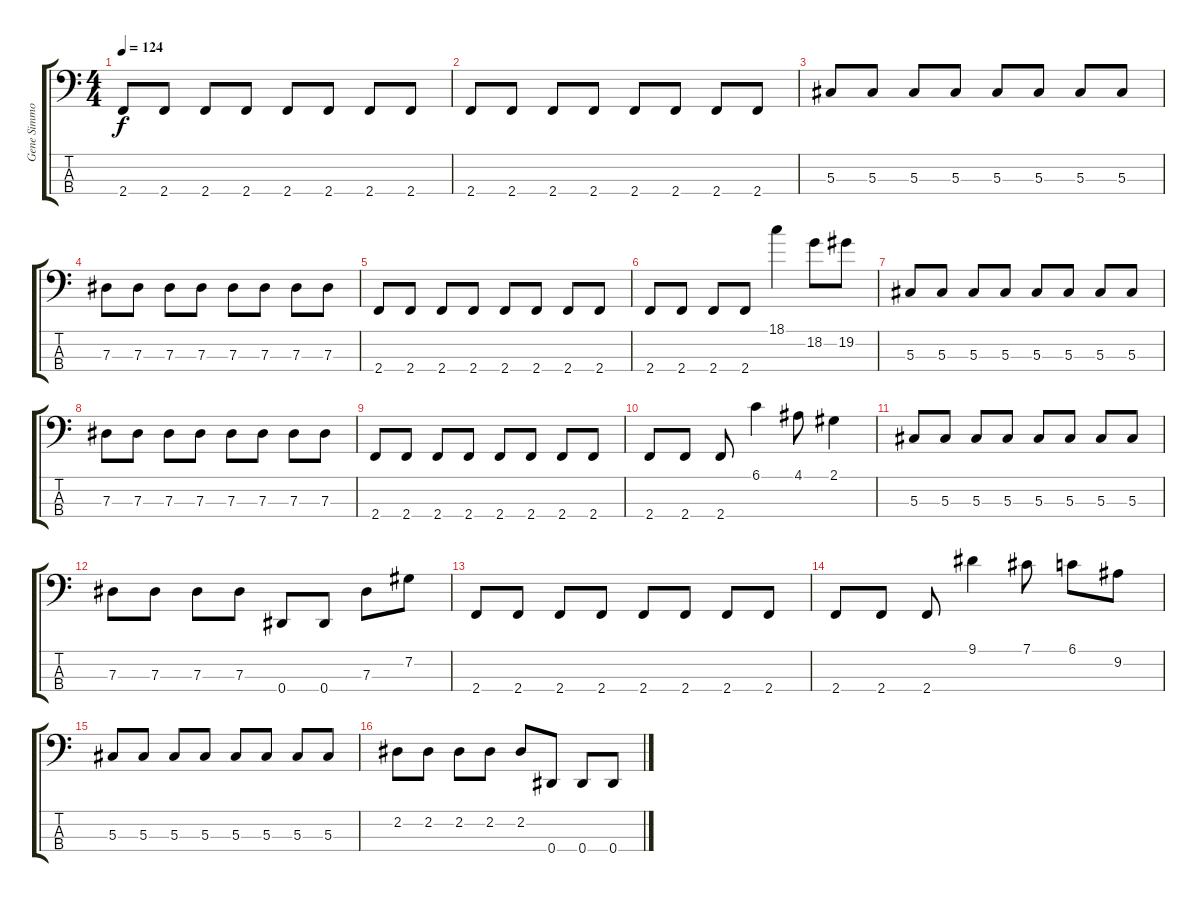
\track ("Gene Simmons" "Gene Simmo") {instrument electricbassfinger}
\staff {score tabs}
\tuning (Gb2 Db2 Ab1 Eb1) {hide}
\ts (4 4)
\tempo 124
\clef f4
\ks c
2.4.8{dy f} 2.4.8 2.4.8 2.4.8 2.4.8 2.4.8 2.4.8 2.4.8 |
2.4.8 2.4.8 2.4.8 2.4.8 2.4.8 2.4.8 2.4.8 2.4.8 |
5.3.8 5.3.8 5.3.8 5.3.8 5.3.8 5.3.8 5.3.8 5.3.8 |
7.3.8 7.3.8 7.3.8 7.3.8 7.3.8 7.3.8 7.3.8 7.3.8 |
2.4.8 2.4.8 2.4.8 2.4.8 2.4.8 2.4.8 2.4.8 2.4.8 |
2.4.8 2.4.8 2.4.8 2.4.8 18.1.4 18.2.8 19.2.8 |
5.3.8 5.3.8 5.3.8 5.3.8 5.3.8 5.3.8 5.3.8 5.3.8 |
7.3.8 7.3.8 7.3.8 7.3.8 7.3.8 7.3.8 7.3.8 7.3.8 |
2.4.8 2.4.8 2.4.8 2.4.8 2.4.8 2.4.8 2.4.8 2.4.8 |
2.4.8 2.4.8 2.4.8 6.1.4 4.1.8 2.1.4 |
5.3.8 5.3.8 5.3.8 5.3.8 5.3.8 5.3.8 5.3.8 5.3.8 |
7.3.8 7.3.8 7.3.8 7.3.8 0.4.8 0.4.8 7.3.8 7.2.8 |
2.4.8 2.4.8 2.4.8 2.4.8 2.4.8 2.4.8 2.4.8 2.4.8 |
2.4.8 2.4.8 2.4.8 9.1.4 7.1.8 6.1.8 9.2.8 |
5.3.8 5.3.8 5.3.8 5.3.8 5.3.8 5.3.8 5.3.8 5.3.8 |
2.2.8 2.2.8 2.2.8 2.2.8 2.2.8 0.4.8 0.4.8 0.4.8
